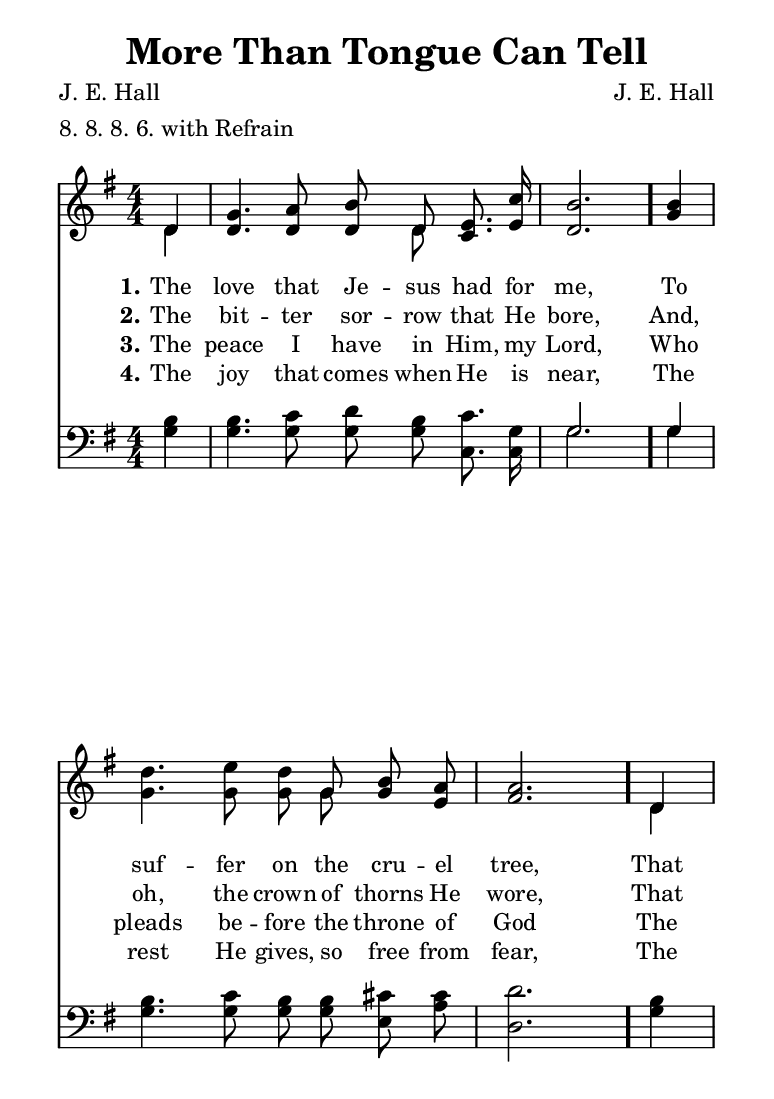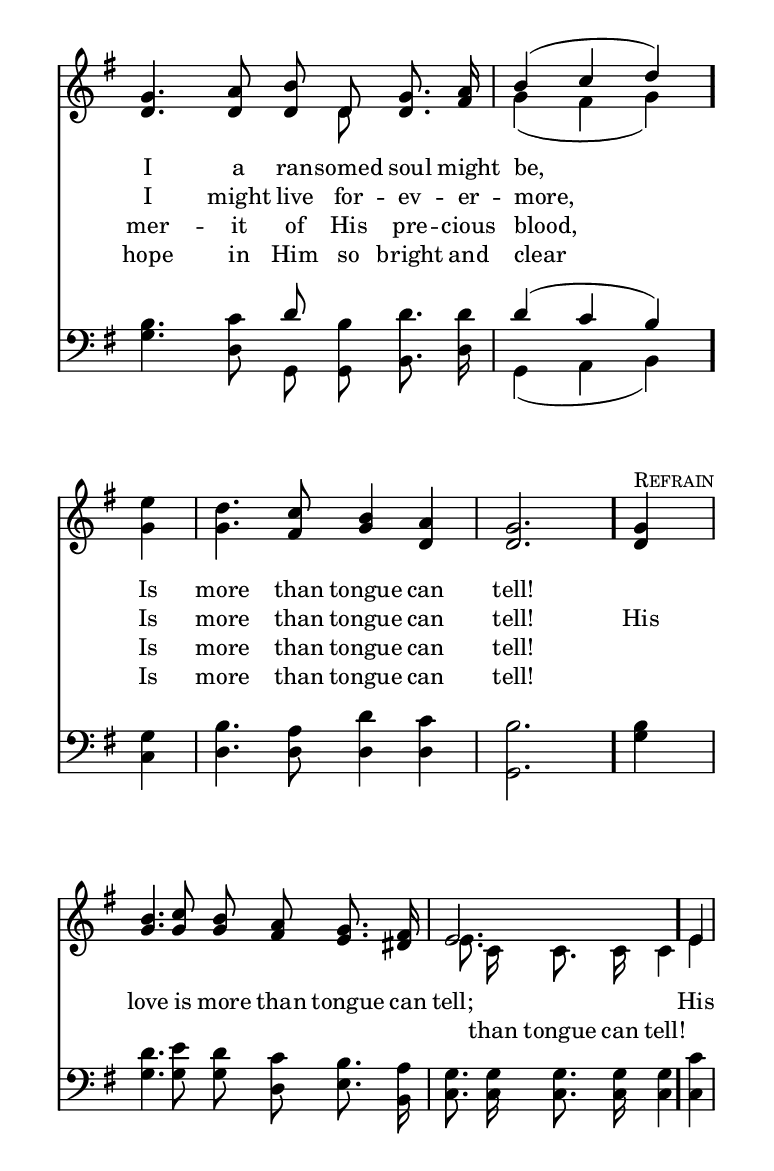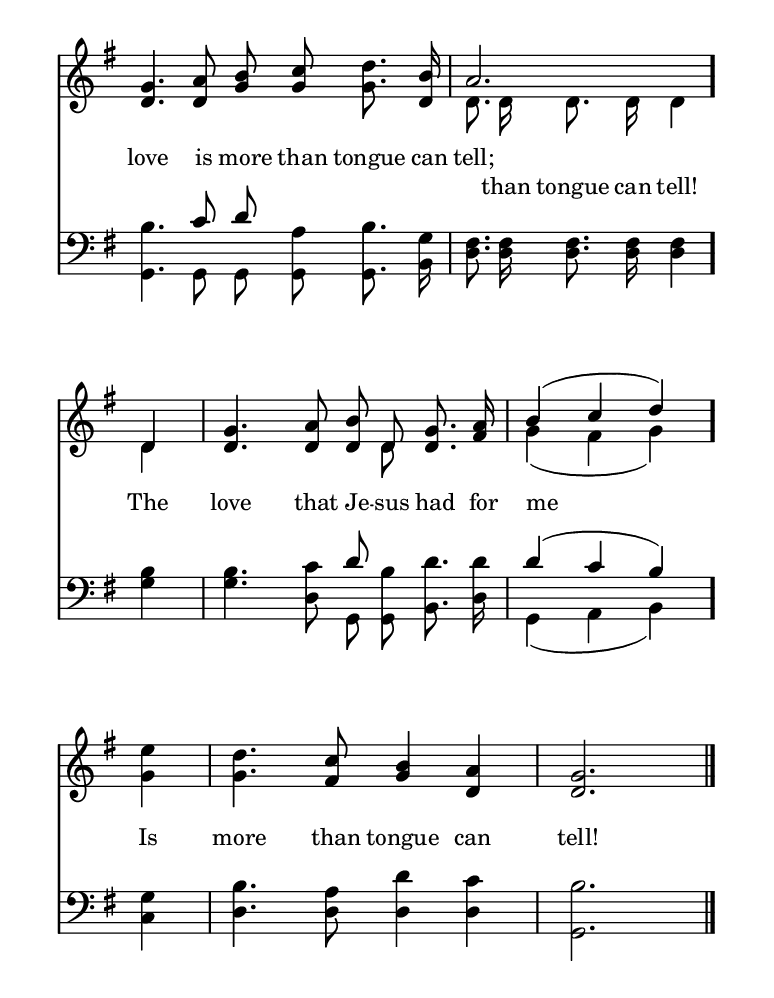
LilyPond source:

\include "common/global.ily"
\paper {
  \include "common/paper.ily"
}

\header{
  %gospel
  hymnnumber = "241"
  title = "More Than Tongue Can Tell"
  tunename = ""
  meter = "8. 8. 8. 6. with Refrain"
  poet = "J. E. Hall"
  composer = "J. E. Hall"
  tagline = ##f
}

global = {
  \include "common/overrides.ily"
  \override Staff.TimeSignature.style = #'numbered
  \time 4/4
  \override Score.MetronomeMark.transparent = ##t % hide all fermata changes too
  \tempo 4=90
  \key g \major
  \partial 4
  \autoBeamOff
}

patternA = { c4 | c4. c8 c c c8. c16 | c2. }
patternE = { c4 | c4. c8 c c c8. c16 | c8. c16 c8. c16 c4 }
patternB = { c4 | c4. c8 c c c c | c2. }
patternC = { c4 | c4. c8 c c c8. c16 | c4( c c) }
patternD = { c4 | c4. c8 c4 c | c2. }

notesSoprano = {
\global
\relative c' {

  d4 | g4. a8 b d, e8. c'16 | b2.
  b4 | d4. e8 d g, b a | a2.
  d,4 | g4. a8 b d, g8. a16 | b4( c d)
  e4 | d4. c8 b4 a | g2.

  \eogbreak

  << s^\markup { \small \caps "Refrain" }
  \changePitch \patternA { g | b c b a g fis | e } >>
  \changePitch \patternA { e | g a b c d b | a }
  d,4 | g4. a8 b d, g8. a16 | b4( c d)
  e4 | d4. c8 b4 a | g2.

  \bar "|."

}
}

notesAlto = {
\global
\relative e' {

  \changePitch \patternA { d | d d d d c e | d }
  \changePitch \patternB { g | g g g g g e | fis }
  \changePitch \patternC { d | d d d d d fis | g( fis g) }
  \changePitch \patternD { g | g fis g d | d }

  \changePitch \patternE { d | g g g fis e dis | e c c c c }
  \changePitch \patternE { e | d d g g g d | d d d d d }
  \changePitch \patternC { d | d d d d d fis | g( fis g) }
  \changePitch \patternD { g | g fis g d | d }

}
}

notesTenor = {
\global
\relative a {

  \changePitch \patternA { b | b c d b c g | g }
  \changePitch \patternB { g | b c b b cis cis | d }
  \changePitch \patternC { b | b c d b d d | d c b }
  \changePitch \patternD { g | b a d c | b }

  \changePitch \patternE { b d e d c b a | g g g g g }
  \changePitch \patternE { c | b c d a b g | fis fis fis fis fis }
  \changePitch \patternC { b | b c d b d d | d c b }
  \changePitch \patternD { g | b a d c | b }

}
}

notesBass = {
\global
\relative f {

  \changePitch \patternA { g | g g g g c, c | g' }
  \changePitch \patternB { g | g g g g e a | d, }
  \changePitch \patternC { g | g d g, g b d | g, a b }
  \changePitch \patternD { c | d d d d | g, }

  \changePitch \patternE { g' | g g g d e b | c c c c c }
  \changePitch \patternE { c | g g g g g b | d d d d d }
  \changePitch \patternC { g | g d g, g b d | g, a b }
  \changePitch \patternD { c | d d d d | g, }

}
}

Refrain = \lyricmode {

His love is more than tongue can tell; \bar "."
His love is more than tongue can tell; \bar "."
The love that Je -- sus had for me__ \bar "."
Is more than tongue can tell! \bar "."

}

wordsA = \lyricmode {
\set stanza = "1."

The love that Je -- sus had for me, \bar "."
To suf -- fer on the cru -- el tree, \bar "."
That I a ran -- somed soul might be,__ \bar "."
Is more than tongue can tell! \bar "."

}

wordsB = \lyricmode {
\set stanza = "2."

The bit -- ter sor -- row that He bore,
And, oh, the crown of thorns He wore,
That I might live for -- ev -- er -- more,__
Is more than tongue can tell!

\Refrain

}

wordsC = \lyricmode {
\set stanza = "3."

The peace I have in Him, my Lord,
Who pleads be -- fore the throne of God
The mer -- it of His pre -- cious blood,__
Is more than tongue can tell!

}

wordsD = \lyricmode {
\set stanza = "4."

The joy that comes when He is near,
The rest He gives, so free from fear,
The hope in Him so bright and clear__
Is more than tongue can tell!

}

underWords = \lyricmode {

\repeat unfold 38 \skip 4
than tongue can tell!
\repeat unfold 8 \skip 4
than tongue can tell!

}

\score {
  \context ChoirStaff <<
    \context Staff = upper <<
      \set Staff.autoBeaming = ##f
      \set ChoirStaff.systemStartDelimiter = #'SystemStartBar
      \set ChoirStaff.printPartCombineTexts = ##f
      \partcombine #'(2 . 9) \notesSoprano \notesAlto
      \context NullVoice = sopranos { \voiceOne << \notesSoprano >> }
      \context NullVoice = altos { \voiceTwo << \notesAlto >> }
      \context Lyrics = one   \lyricsto sopranos \wordsA
      \context Lyrics = two   \lyricsto sopranos \wordsB
      \context Lyrics = three \lyricsto sopranos \wordsC
      \context Lyrics = four  \lyricsto sopranos \wordsD
    >>
    \context Staff = men <<
      \set Staff.autoBeaming = ##f
      \clef bass
      \set ChoirStaff.printPartCombineTexts = ##f
      \partcombine #'(2 . 9) \notesTenor \notesBass
      \context NullVoice = tenors { \voiceOne << \notesTenor >> }
      \context NullVoice = basses { \voiceTwo << \notesBass >> }
      \context Lyrics = three \with { alignAboveContext = men } \lyricsto tenors \underWords
    >>
  >>
  \layout {
    \include "common/layout.ily"
  }
  \midi{
    \include "common/midi.ily"
  }
}

\version "2.19.49"  % necessary for upgrading to future LilyPond versions.

% vi:set et ts=2 sw=2 ai nocindent syntax=lilypond:
